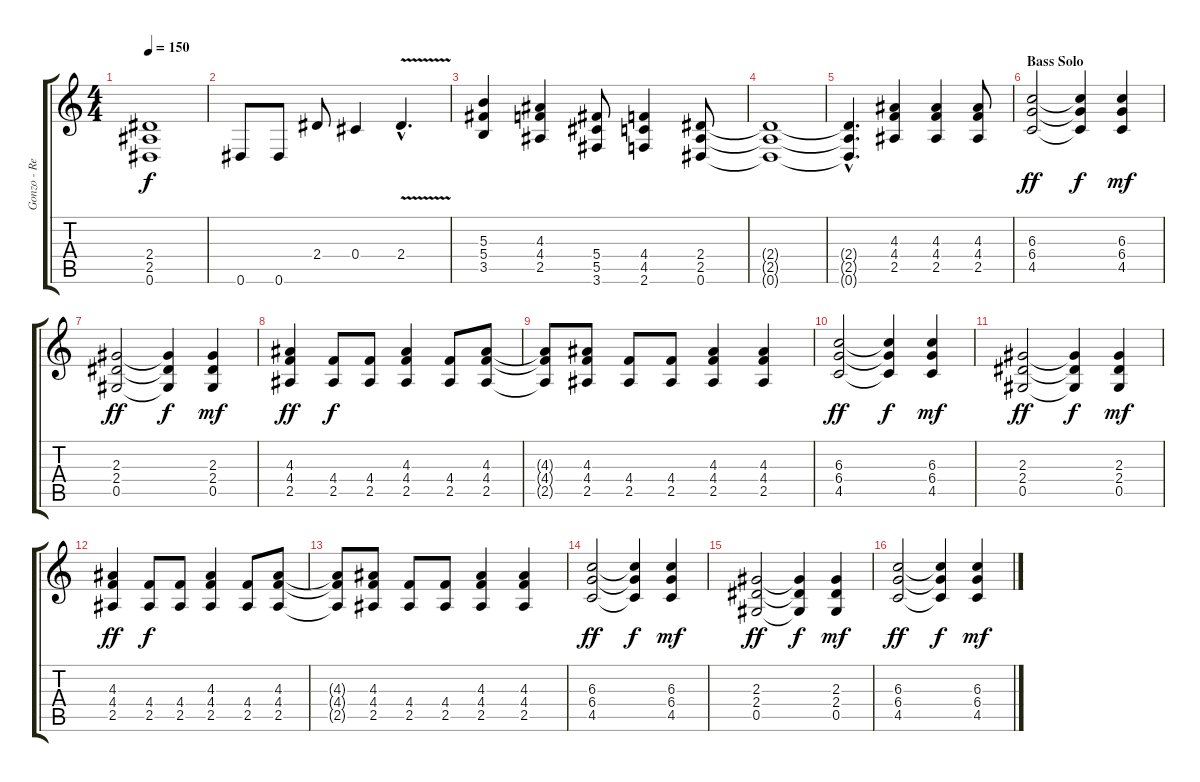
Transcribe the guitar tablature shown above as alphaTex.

\track ("Gonzo - Refrain" "Gonzo - Re") {instrument overdrivenguitar}
\staff {score tabs}
\tuning (Eb4 Bb3 Gb3 Db3 Ab2 Eb2) {hide}
\ts (4 4)
\tempo 150
\clef g2
\ks c
(2.4 2.5 0.6).1{dy f} |
0.6.8 0.6.8 2.4.8 0.4.4 2.4{v hac}.4{d} |
(5.3 5.4 3.5).4 (4.3 4.4 2.5).4 (5.4 5.5 3.6).8 (4.4 4.5 2.6).4 (2.4 2.5 0.6).8 |
(2.4{t} 2.5{t} 0.6{t}).1 |
(2.4{hac t} 2.5{hac t} 0.6{hac t}).4{d} (4.3 4.4 2.5).4 (4.3 4.4 2.5).4 (4.3 4.4 2.5).8 |
\section ("" "Bass Solo")
(6.3 6.4 4.5).2{dy ff volume 10} (6.3{t} 6.4{t} 4.5{t}).4{dy f} (6.3 6.4 4.5).4{dy mf} |
(2.3 2.4 0.5).2{dy ff} (2.3{t} 2.4{t} 0.5{t}).4{dy f} (2.3 2.4 0.5).4{dy mf} |
(4.3 4.4 2.5).4{dy ff} (4.4 2.5).8{dy f} (4.4 2.5).8 (4.3 4.4 2.5).4 (4.4 2.5).8 (4.3 4.4 2.5).8 |
(4.3{t} 4.4{t} 2.5{t}).8 (4.3 4.4 2.5).8 (4.4 2.5).8 (4.4 2.5).8 (4.3 4.4 2.5).4 (4.3 4.4 2.5).4 |
(6.3 6.4 4.5).2{dy ff} (6.3{t} 6.4{t} 4.5{t}).4{dy f} (6.3 6.4 4.5).4{dy mf} |
(2.3 2.4 0.5).2{dy ff} (2.3{t} 2.4{t} 0.5{t}).4{dy f} (2.3 2.4 0.5).4{dy mf} |
(4.3 4.4 2.5).4{dy ff} (4.4 2.5).8{dy f} (4.4 2.5).8 (4.3 4.4 2.5).4 (4.4 2.5).8 (4.3 4.4 2.5).8 |
(4.3{t} 4.4{t} 2.5{t}).8 (4.3 4.4 2.5).8 (4.4 2.5).8 (4.4 2.5).8 (4.3 4.4 2.5).4 (4.3 4.4 2.5).4 |
(6.3 6.4 4.5).2{dy ff} (6.3{t} 6.4{t} 4.5{t}).4{dy f} (6.3 6.4 4.5).4{dy mf} |
(2.3 2.4 0.5).2{dy ff} (2.3{t} 2.4{t} 0.5{t}).4{dy f} (2.3 2.4 0.5).4{dy mf} |
(6.3 6.4 4.5).2{dy ff} (6.3{t} 6.4{t} 4.5{t}).4{dy f} (6.3 6.4 4.5).4{dy mf}
